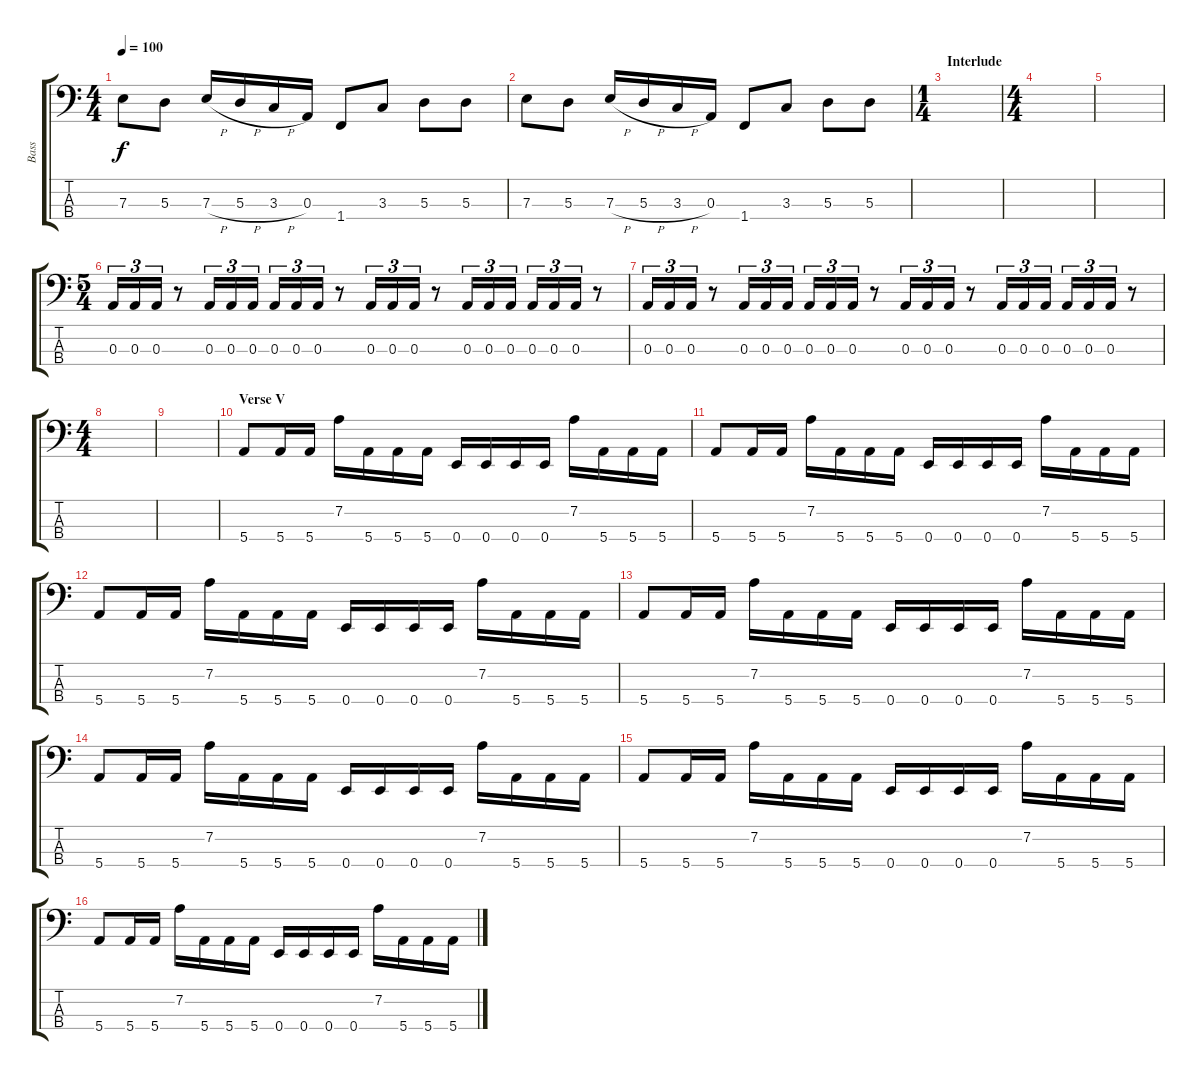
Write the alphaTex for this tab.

\track ("Bass" "Bass") {instrument electricbassfinger}
\staff {score tabs}
\tuning (G2 D2 A1 E1) {hide}
\ts (4 4)
\tempo 100
\clef f4
\ks c
7.3.8{dy f} 5.3.8 7.3{h}.16 5.3{h}.16 3.3{h}.16 0.3.16 1.4.8 3.3.8 5.3.8 5.3.8 |
7.3.8 5.3.8 7.3{h}.16 5.3{h}.16 3.3{h}.16 0.3.16 1.4.8 3.3.8 5.3.8 5.3.8 |
\ts (1 4)
\section ("" "Interlude")
|
\ts (4 4)
|
|
\ts (5 4)
0.3.16{tu (3 2)} 0.3.16{tu (3 2)} 0.3.16{tu (3 2)} r.8 0.3.16{tu (3 2)} 0.3.16{tu (3 2)} 0.3.16{tu (3 2)} 0.3.16{tu (3 2)} 0.3.16{tu (3 2)} 0.3.16{tu (3 2)} r.8 0.3.16{tu (3 2)} 0.3.16{tu (3 2)} 0.3.16{tu (3 2)} r.8 0.3.16{tu (3 2)} 0.3.16{tu (3 2)} 0.3.16{tu (3 2)} 0.3.16{tu (3 2)} 0.3.16{tu (3 2)} 0.3.16{tu (3 2)} r.8 |
0.3.16{tu (3 2)} 0.3.16{tu (3 2)} 0.3.16{tu (3 2)} r.8 0.3.16{tu (3 2)} 0.3.16{tu (3 2)} 0.3.16{tu (3 2)} 0.3.16{tu (3 2)} 0.3.16{tu (3 2)} 0.3.16{tu (3 2)} r.8 0.3.16{tu (3 2)} 0.3.16{tu (3 2)} 0.3.16{tu (3 2)} r.8 0.3.16{tu (3 2)} 0.3.16{tu (3 2)} 0.3.16{tu (3 2)} 0.3.16{tu (3 2)} 0.3.16{tu (3 2)} 0.3.16{tu (3 2)} r.8 |
\ts (4 4)
|
|
\section ("" "Verse V")
5.4.8 5.4.16 5.4.16 7.2.16 5.4.16 5.4.16 5.4.16 0.4.16 0.4.16 0.4.16 0.4.16 7.2.16 5.4.16 5.4.16 5.4.16 |
5.4.8 5.4.16 5.4.16 7.2.16 5.4.16 5.4.16 5.4.16 0.4.16 0.4.16 0.4.16 0.4.16 7.2.16 5.4.16 5.4.16 5.4.16 |
5.4.8 5.4.16 5.4.16 7.2.16 5.4.16 5.4.16 5.4.16 0.4.16 0.4.16 0.4.16 0.4.16 7.2.16 5.4.16 5.4.16 5.4.16 |
5.4.8 5.4.16 5.4.16 7.2.16 5.4.16 5.4.16 5.4.16 0.4.16 0.4.16 0.4.16 0.4.16 7.2.16 5.4.16 5.4.16 5.4.16 |
5.4.8 5.4.16 5.4.16 7.2.16 5.4.16 5.4.16 5.4.16 0.4.16 0.4.16 0.4.16 0.4.16 7.2.16 5.4.16 5.4.16 5.4.16 |
5.4.8 5.4.16 5.4.16 7.2.16 5.4.16 5.4.16 5.4.16 0.4.16 0.4.16 0.4.16 0.4.16 7.2.16 5.4.16 5.4.16 5.4.16 |
5.4.8 5.4.16 5.4.16 7.2.16 5.4.16 5.4.16 5.4.16 0.4.16 0.4.16 0.4.16 0.4.16 7.2.16 5.4.16 5.4.16 5.4.16
